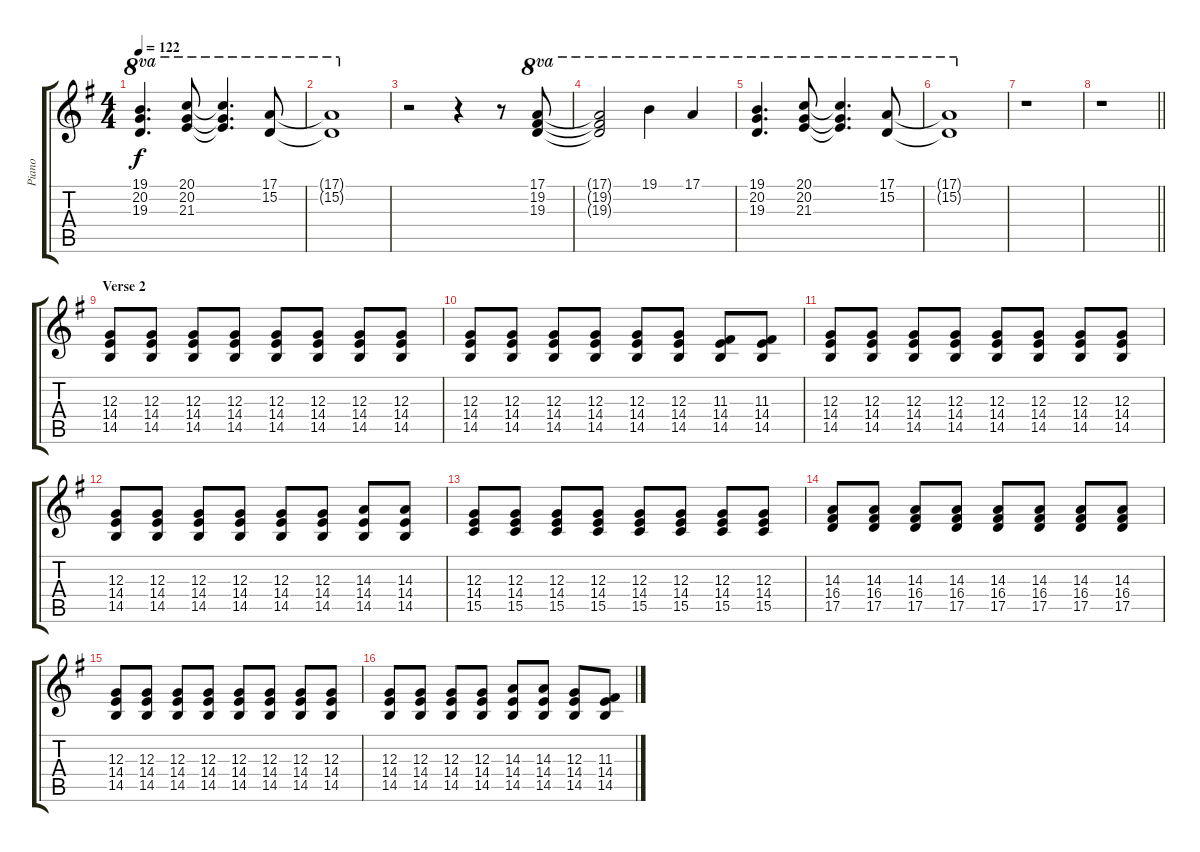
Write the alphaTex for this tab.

\track ("Piano" "Piano") {instrument electricgrandpiano}
\staff {score tabs}
\tuning (E4 B3 G3 D3 A2 E2) {hide}
\ts (4 4)
\tempo 122
\clef g2
\ks eminor
(19.1 20.2 19.3).4{d ot 8va dy f} (20.1 20.2 21.3).8{ot 8va} (20.1{t} 20.2{t} 21.3{t}).4{d ot 8va} (17.1 15.2).8{ot 8va} |
(17.1{t} 15.2{t}).1{ot 8va} |
r.2 r.4 r.8 (17.1 19.2 19.3).8{ot 8va} |
(17.1{t} 19.2{t} 19.3{t}).2{ot 8va} 19.1.4{ot 8va} 17.1.4{ot 8va} |
(19.1 20.2 19.3).4{d ot 8va} (20.1 20.2 21.3).8{ot 8va} (20.1{t} 20.2{t} 21.3{t}).4{d ot 8va} (17.1 15.2).8{ot 8va} |
(17.1{t} 15.2{t}).1{ot 8va} |
r.1 |
\barLineRight lightlight
r.1 |
\section ("" "Verse 2")
(12.3 14.4 14.5).8 (12.3 14.4 14.5).8 (12.3 14.4 14.5).8 (12.3 14.4 14.5).8 (12.3 14.4 14.5).8 (12.3 14.4 14.5).8 (12.3 14.4 14.5).8 (12.3 14.4 14.5).8 |
(12.3 14.4 14.5).8 (12.3 14.4 14.5).8 (12.3 14.4 14.5).8 (12.3 14.4 14.5).8 (12.3 14.4 14.5).8 (12.3 14.4 14.5).8 (11.3 14.4 14.5).8 (11.3 14.4 14.5).8 |
(12.3 14.4 14.5).8 (12.3 14.4 14.5).8 (12.3 14.4 14.5).8 (12.3 14.4 14.5).8 (12.3 14.4 14.5).8 (12.3 14.4 14.5).8 (12.3 14.4 14.5).8 (12.3 14.4 14.5).8 |
(12.3 14.4 14.5).8 (12.3 14.4 14.5).8 (12.3 14.4 14.5).8 (12.3 14.4 14.5).8 (12.3 14.4 14.5).8 (12.3 14.4 14.5).8 (14.3 14.4 14.5).8 (14.3 14.4 14.5).8 |
(12.3 14.4 15.5).8 (12.3 14.4 15.5).8 (12.3 14.4 15.5).8 (12.3 14.4 15.5).8 (12.3 14.4 15.5).8 (12.3 14.4 15.5).8 (12.3 14.4 15.5).8 (12.3 14.4 15.5).8 |
(14.3 16.4 17.5).8 (14.3 16.4 17.5).8 (14.3 16.4 17.5).8 (14.3 16.4 17.5).8 (14.3 16.4 17.5).8 (14.3 16.4 17.5).8 (14.3 16.4 17.5).8 (14.3 16.4 17.5).8 |
(12.3 14.4 14.5).8 (12.3 14.4 14.5).8 (12.3 14.4 14.5).8 (12.3 14.4 14.5).8 (12.3 14.4 14.5).8 (12.3 14.4 14.5).8 (12.3 14.4 14.5).8 (12.3 14.4 14.5).8 |
(12.3 14.4 14.5).8 (12.3 14.4 14.5).8 (12.3 14.4 14.5).8 (12.3 14.4 14.5).8 (14.3 14.4 14.5).8 (14.3 14.4 14.5).8 (12.3 14.4 14.5).8 (11.3 14.4 14.5).8
